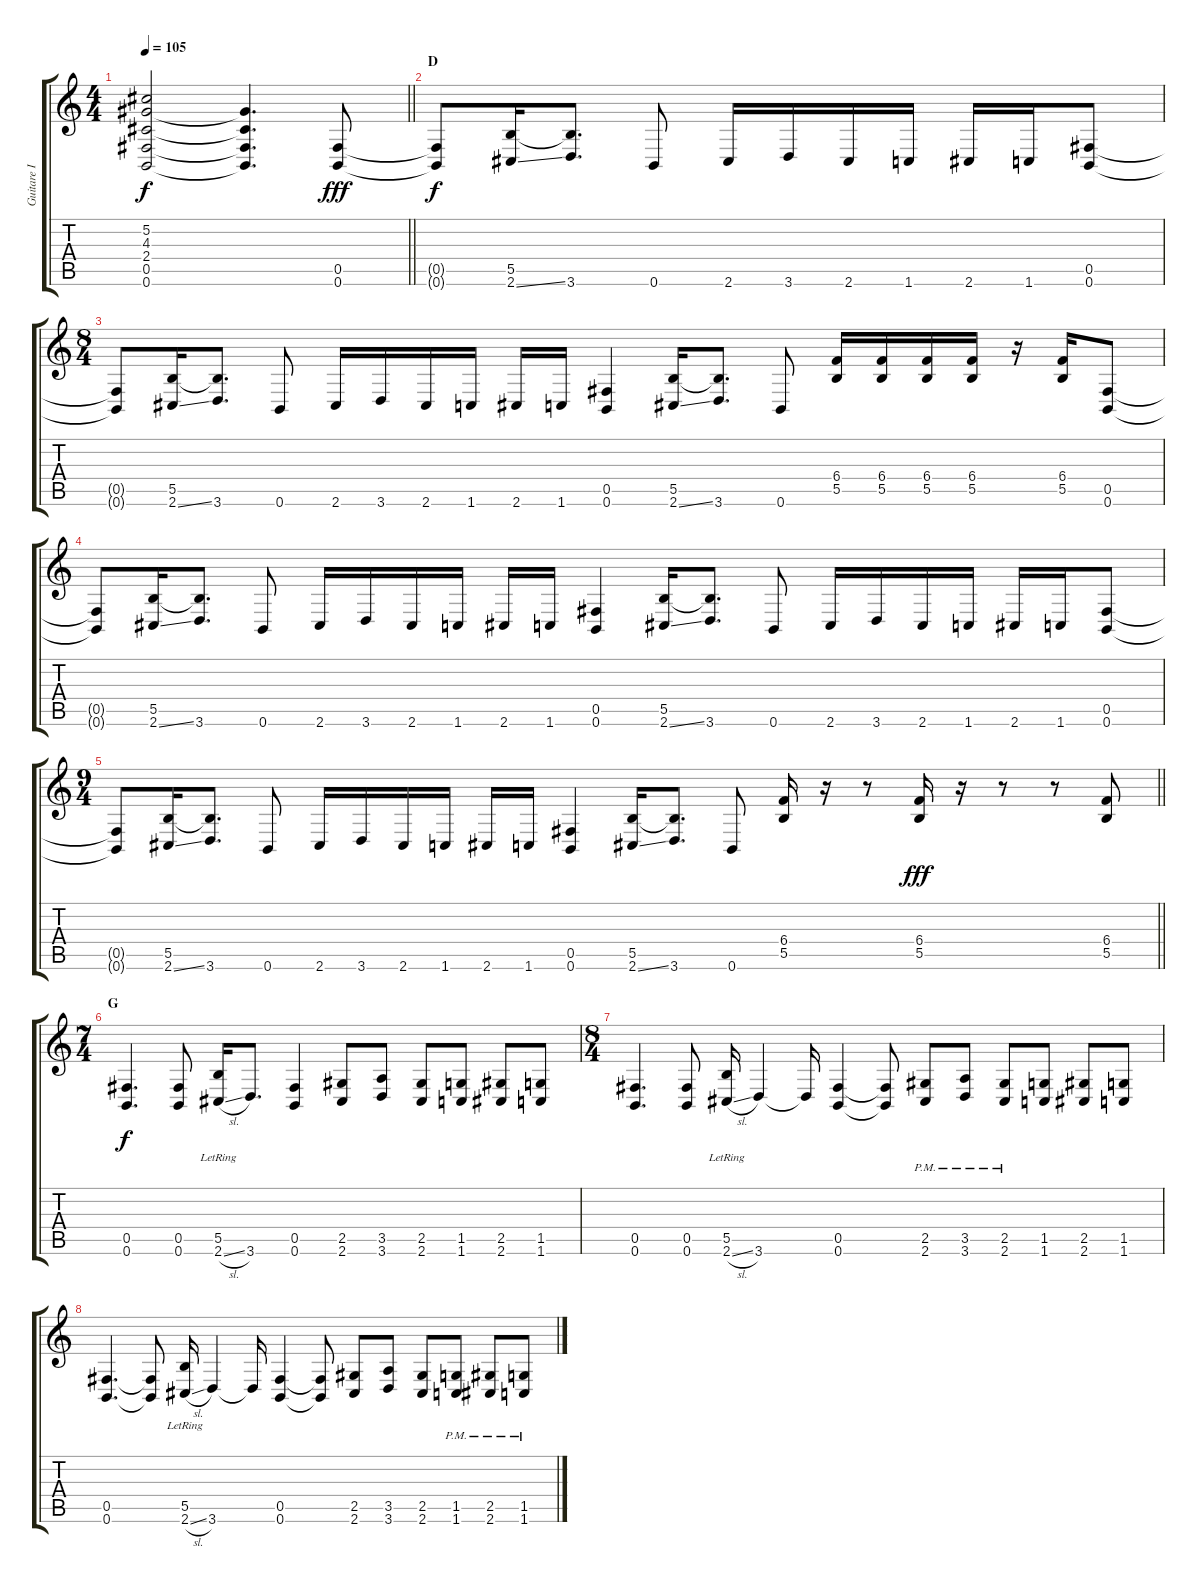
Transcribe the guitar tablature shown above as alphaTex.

\track ("Guitare I" "Guitare I") {instrument distortionguitar}
\staff {score tabs}
\tuning (Db4 Ab3 E3 B2 Gb2 B1) {hide}
\ts (4 4)
\tempo 105
\clef g2
\barLineRight lightlight
\ks c
(5.2 4.3 2.4 0.5 0.6).2{dy f} (4.3{t} 2.4{t} 0.5{t} 0.6{t}).4{d} (0.5 0.6).8{dy fff} |
\section ("" "D")
(0.5{t} 0.6{t}).8{dy f} (5.5 2.6{ss}).16 (5.5{t} 3.6).8{d} 0.6.8 2.6.16 3.6.16 2.6.16 1.6.16 2.6.16 1.6.16 (0.5 0.6).8 |
\ts (8 4)
(0.5{t} 0.6{t}).8 (5.5 2.6{ss}).16 (5.5{t} 3.6).8{d} 0.6.8 2.6.16 3.6.16 2.6.16 1.6.16 2.6.16 1.6.16 (0.5 0.6).4 (5.5 2.6{ss}).16 (5.5{t} 3.6).8{d} 0.6.8 (6.4 5.5).16 (6.4 5.5).16 (6.4 5.5).16 (6.4 5.5).16 r.16 (6.4 5.5).16 (0.5 0.6).8 |
(0.5{t} 0.6{t}).8 (5.5 2.6{ss}).16 (5.5{t} 3.6).8{d} 0.6.8 2.6.16 3.6.16 2.6.16 1.6.16 2.6.16 1.6.16 (0.5 0.6).4 (5.5 2.6{ss}).16 (5.5{t} 3.6).8{d} 0.6.8 2.6.16 3.6.16 2.6.16 1.6.16 2.6.16 1.6.16 (0.5 0.6).8 |
\ts (9 4)
\barLineRight lightlight
(0.5{t} 0.6{t}).8 (5.5 2.6{ss}).16 (5.5{t} 3.6).8{d} 0.6.8 2.6.16 3.6.16 2.6.16 1.6.16 2.6.16 1.6.16 (0.5 0.6).4 (5.5 2.6{ss}).16 (5.5{t} 3.6).8{d} 0.6.8 (6.4 5.5).16 r.16 r.8 (6.4 5.5).16{dy fff} r.16 r.8 r.8 (6.4 5.5).8 |
\ts (7 4)
\section ("" "G")
(0.5 0.6).4{d dy f} (0.5 0.6).8 (5.5{lr} 2.6{sl}).16 3.6.8{d} (0.5 0.6).4 (2.5 2.6).8 (3.5 3.6).8 (2.5 2.6).8 (1.5 1.6).8 (2.5 2.6).8 (1.5 1.6).8 |
\ts (8 4)
(0.5 0.6).4{d} (0.5 0.6).8 (5.5{lr} 2.6{sl}).16 3.6.4 3.6{t}.16 (0.5 0.6).4 (0.5{t} 0.6{t}).8 (2.5{pm} 2.6{pm}).8 (3.5{pm} 3.6{pm}).8 (2.5{pm} 2.6{pm}).8 (1.5 1.6).8 (2.5 2.6).8 (1.5 1.6).8 |
(0.5 0.6).4{d} (0.5{t} 0.6{t}).8 (5.5{lr} 2.6{sl}).16 3.6.4 3.6{t}.16 (0.5 0.6).4 (0.5{t} 0.6{t}).8 (2.5 2.6).8 (3.5 3.6).8 (2.5 2.6).8 (1.5{pm} 1.6{pm}).8 (2.5{pm} 2.6{pm}).8 (1.5{pm} 1.6{pm}).8
